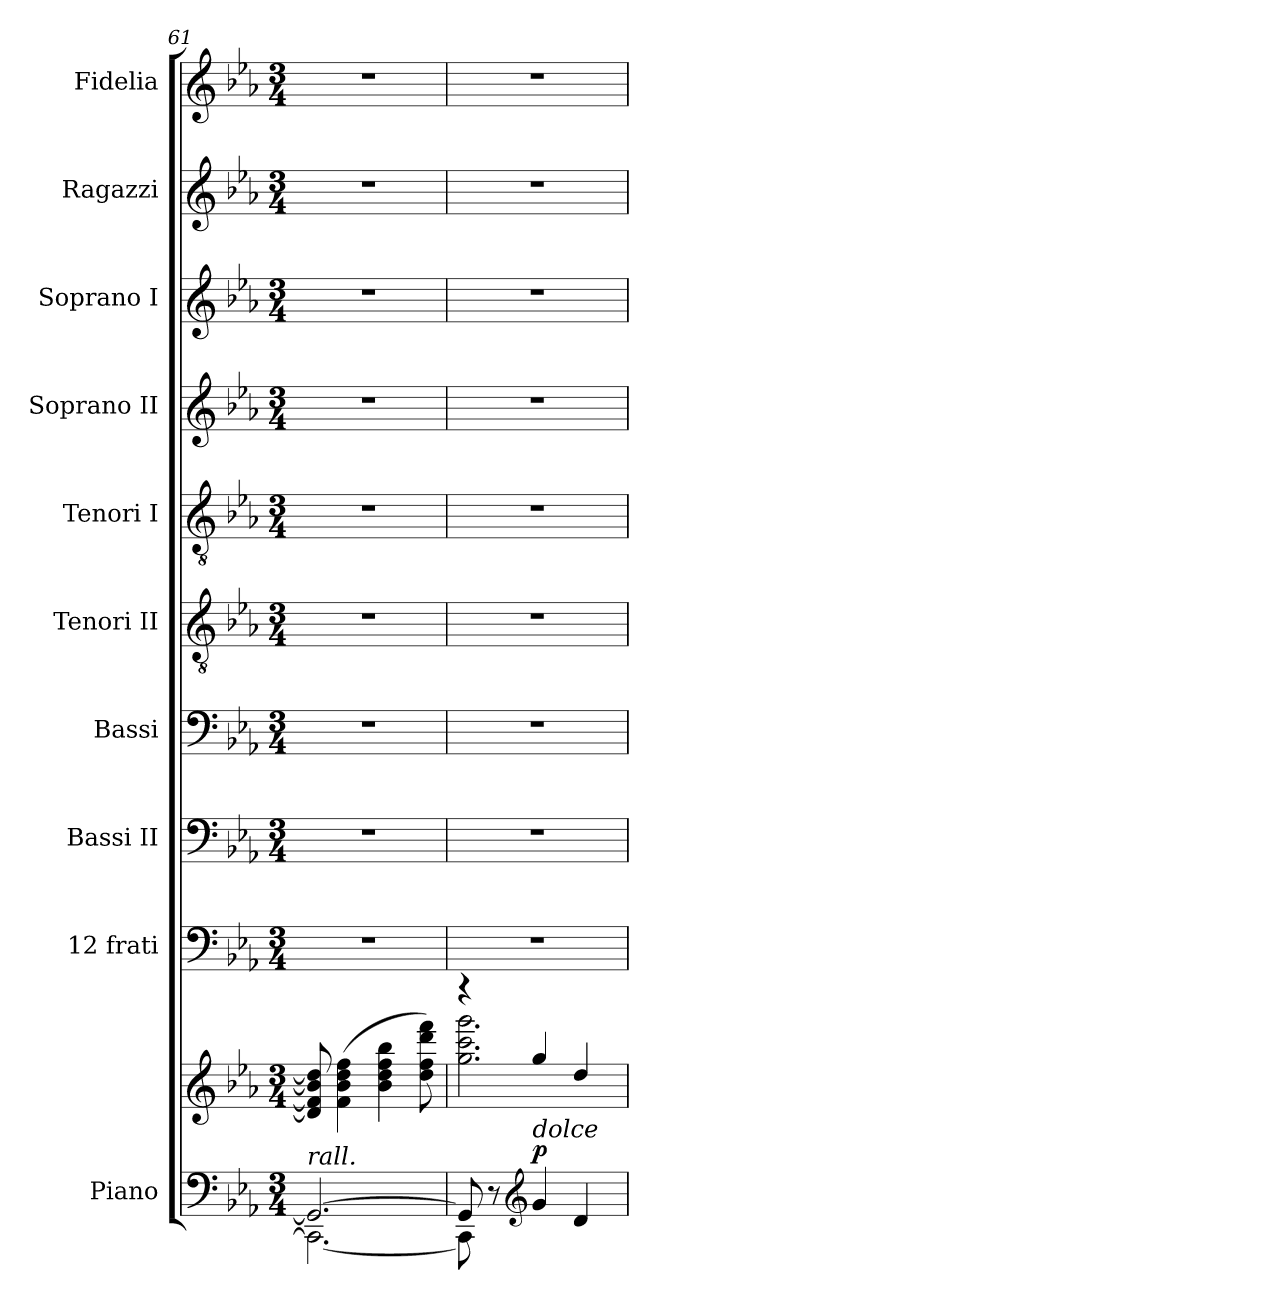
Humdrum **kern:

**kern	**kern	**dynam	**kern	**kern	**kern	**kern	**kern	**kern	**kern	**kern	**kern
*part10	*part10	*part10	*part9	*part8	*part7	*part6	*part5	*part4	*part3	*part2	*part1
*staff11	*staff10	*staff10/11	*staff9	*staff8	*staff7	*staff6	*staff5	*staff4	*staff3	*staff2	*staff1
*I"Piano	*	*	*I"12 frati	*I"Bassi II	*I"Bassi	*I"Tenori II	*I"Tenori I	*I"Soprano II	*I"Soprano I	*I"Ragazzi	*I"Fidelia
*I'Pno.	*	*	*I'12 f.	*I'B.II	*I'B.	*I'T.II	*I'T.I	*I'S.II	*I'S.I	*I'Rzi.	*I'F.
*clefF4	*clefG2	*	*clefF4	*clefF4	*clefF4	*clefGv2	*clefGv2	*clefG2	*clefG2	*clefG2	*clefG2
*k[b-e-a-]	*k[b-e-a-]	*	*k[b-e-a-]	*k[b-e-a-]	*k[b-e-a-]	*k[b-e-a-]	*k[b-e-a-]	*k[b-e-a-]	*k[b-e-a-]	*k[b-e-a-]	*k[b-e-a-]
*M3/4	*M3/4	*	*M3/4	*M3/4	*M3/4	*M3/4	*M3/4	*M3/4	*M3/4	*M3/4	*M3/4
=61	=61	=61	=61	=61	=61	=61	=61	=61	=61	=61	=61
*^	*	*	*	*	*	*	*	*	*	*	*
!LO:TX:a:i:t=rall.	!	!	!	!	!	!	!	!	!	!	!	!
2.GG/_	2.CC\_	8d/] 8f/] 8b-/] 8dd/]	.	2.r	2.r	2.r	2.r	2.r	2.r	2.r	2.r	2.r
.	.	(>4f\ 4b-\ 4dd\ 4ff\	.	.	.	.	.	.	.	.	.	.
.	.	4b-\ 4dd\ 4ff\ 4bb-\	.	.	.	.	.	.	.	.	.	.
.	.	8dd\ 8ff\ 8ddd\ 8fff\)	.	.	.	.	.	.	.	.	.	.
=62	=62	=62	=62	=62	=62	=62	=62	=62	=62	=62	=62	=62
*	*	*^	*	*	*	*	*	*	*	*	*	*
8GG/]	8CC\]	4r	2.gg\ 2.ccc\ 2.ggg\	.	2.r	2.r	2.r	2.r	2.r	2.r	2.r	2.r	2.r
8r	2ryy	.	.	.	.	.	.	.	.	.	.	.	.
*clefG2	*	*	*	*	*	*	*	*	*	*	*	*	*
!LO:TX:a:i:t=dolce	!	!	!	!	!	!	!	!	!	!	!	!	!
!	!	!	!	!LO:DY:a=2	!	!	!	!	!	!	!	!	!
4g/	.	4gg/	.	p	.	.	.	.	.	.	.	.	.
4d/	.	4dd/	.	.	.	.	.	.	.	.	.	.	.
.	8ryy	.	.	.	.	.	.	.	.	.	.	.	.
*v	*v	*	*	*	*	*	*	*	*	*	*	*	*
*	*v	*v	*	*	*	*	*	*	*	*	*	*
=	=	=	=	=	=	=	=	=	=	=	=
*-	*-	*-	*-	*-	*-	*-	*-	*-	*-	*-	*-
